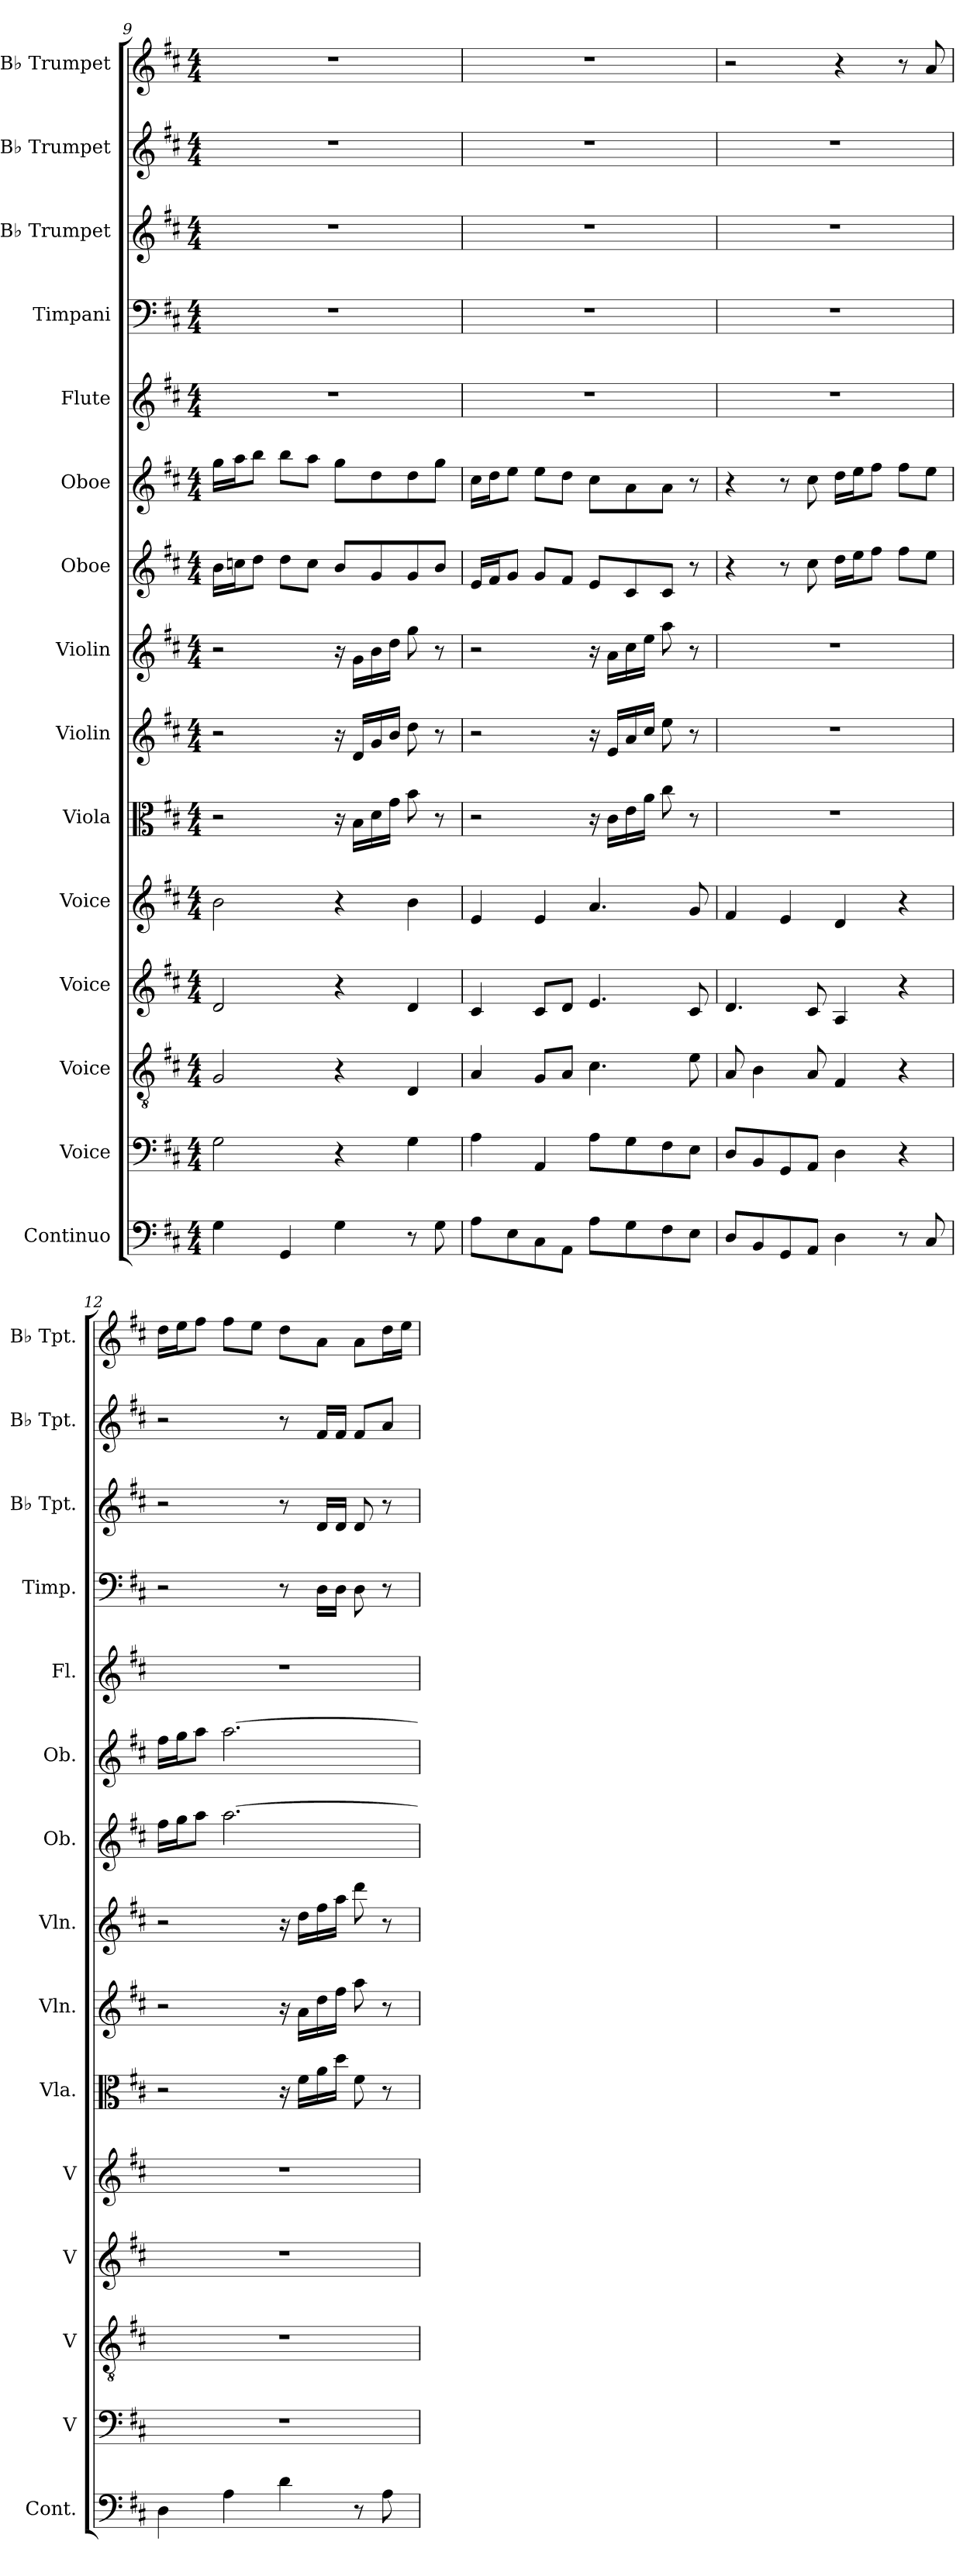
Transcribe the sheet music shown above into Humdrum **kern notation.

**kern	**kern	**kern	**kern	**kern	**kern	**kern	**kern	**kern	**kern	**kern	**kern	**kern	**kern	**kern
*part15	*part14	*part13	*part12	*part11	*part10	*part9	*part8	*part7	*part6	*part5	*part4	*part3	*part2	*part1
*staff15	*staff14	*staff13	*staff12	*staff11	*staff10	*staff9	*staff8	*staff7	*staff6	*staff5	*staff4	*staff3	*staff2	*staff1
*I"Continuo	*I"Voice	*I"Voice	*I"Voice	*I"Voice	*I"Viola	*I"Violin	*I"Violin	*I"Oboe	*I"Oboe	*I"Flute	*I"Timpani	*I"B♭ Trumpet	*I"B♭ Trumpet	*I"B♭ Trumpet
*I'Cont.	*I'V	*I'V	*I'V	*I'V	*I'Vla.	*I'Vln.	*I'Vln.	*I'Ob.	*I'Ob.	*I'Fl.	*I'Timp.	*I'B♭ Tpt.	*I'B♭ Tpt.	*I'B♭ Tpt.
*clefF4	*clefF4	*clefGv2	*clefG2	*clefG2	*clefC3	*clefG2	*clefG2	*clefG2	*clefG2	*clefG2	*clefF4	*clefG2	*clefG2	*clefG2
*k[f#c#]	*k[f#c#]	*k[f#c#]	*k[f#c#]	*k[f#c#]	*k[f#c#]	*k[f#c#]	*k[f#c#]	*k[f#c#]	*k[f#c#]	*k[f#c#]	*k[f#c#]	*k[f#c#]	*k[f#c#]	*k[f#c#]
*M4/4	*M4/4	*M4/4	*M4/4	*M4/4	*M4/4	*M4/4	*M4/4	*M4/4	*M4/4	*M4/4	*M4/4	*M4/4	*M4/4	*M4/4
=9	=9	=9	=9	=9	=9	=9	=9	=9	=9	=9	=9	=9	=9	=9
4G	2G	2G	2d	2b	2r	2r	2r	16bLL	16ggLL	1r	1r	1r	1r	1r
.	.	.	.	.	.	.	.	16ccnJ	16aaJ	.	.	.	.	.
.	.	.	.	.	.	.	.	8ddJ	8bbJ	.	.	.	.	.
4GG	.	.	.	.	.	.	.	8ddL	8bbL	.	.	.	.	.
.	.	.	.	.	.	.	.	8ccJ	8aaJ	.	.	.	.	.
4G	4r	4r	4r	4r	16r	16r	16r	8bL	8ggL	.	.	.	.	.
.	.	.	.	.	16BLL	16dLL	16gLL	.	.	.	.	.	.	.
.	.	.	.	.	16d	16g	16b	8g	8dd	.	.	.	.	.
.	.	.	.	.	16gJJ	16bJJ	16ddJJ	.	.	.	.	.	.	.
8r	4G	4D	4d	4b	8b	8dd	8gg	8g	8dd	.	.	.	.	.
8G	.	.	.	.	8r	8r	8r	8bJ	8ggJ	.	.	.	.	.
=10	=10	=10	=10	=10	=10	=10	=10	=10	=10	=10	=10	=10	=10	=10
8AL	4A	4A	4c#	4e	2r	2r	2r	16eLL	16cc#LL	1r	1r	1r	1r	1r
.	.	.	.	.	.	.	.	16f#J	16ddJ	.	.	.	.	.
8E	.	.	.	.	.	.	.	8gJ	8eeJ	.	.	.	.	.
8C#	4AA	8GL	8c#L	4e	.	.	.	8gL	8eeL	.	.	.	.	.
8AAJ	.	8AJ	8dJ	.	.	.	.	8f#J	8ddJ	.	.	.	.	.
8AL	8AL	4.c#	4.e	4.a	16r	16r	16r	8eL	8cc#L	.	.	.	.	.
.	.	.	.	.	16c#LL	16eLL	16aLL	.	.	.	.	.	.	.
8G	8G	.	.	.	16e	16a	16cc#	8c#	8a	.	.	.	.	.
.	.	.	.	.	16aJJ	16cc#JJ	16eeJJ	.	.	.	.	.	.	.
8F#	8F#	.	.	.	8cc#	8ee	8aa	8c#J	8aJ	.	.	.	.	.
8EJ	8EJ	8e	8c#	8g	8r	8r	8r	8r	8r	.	.	.	.	.
=11	=11	=11	=11	=11	=11	=11	=11	=11	=11	=11	=11	=11	=11	=11
8DL	8DL	8A	4.d	4f#	1r	1r	1r	4r	4r	1r	1r	1r	1r	2r
8BB	8BB	4B	.	.	.	.	.	.	.	.	.	.	.	.
8GG	8GG	.	.	4e	.	.	.	8r	8r	.	.	.	.	.
8AAJ	8AAJ	8A	8c#	.	.	.	.	8cc#	8cc#	.	.	.	.	.
4D	4D	4F#	4A	4d	.	.	.	16ddLL	16ddLL	.	.	.	.	4r
.	.	.	.	.	.	.	.	16eeJ	16eeJ	.	.	.	.	.
.	.	.	.	.	.	.	.	8ff#J	8ff#J	.	.	.	.	.
8r	4r	4r	4r	4r	.	.	.	8ff#L	8ff#L	.	.	.	.	8r
8C#	.	.	.	.	.	.	.	8eeJ	8eeJ	.	.	.	.	8a
=12	=12	=12	=12	=12	=12	=12	=12	=12	=12	=12	=12	=12	=12	=12
4D	1r	1r	1r	1r	2r	2r	2r	16ff#LL	16ff#LL	1r	2r	2r	2r	16ddLL
.	.	.	.	.	.	.	.	16ggJ	16ggJ	.	.	.	.	16eeJ
.	.	.	.	.	.	.	.	8aaJ	8aaJ	.	.	.	.	8ff#J
4A	.	.	.	.	.	.	.	[2.aa	[2.aa	.	.	.	.	8ff#L
.	.	.	.	.	.	.	.	.	.	.	.	.	.	8eeJ
4d	.	.	.	.	16r	16r	16r	.	.	.	8r	8r	8r	8ddL
.	.	.	.	.	16f#LL	16aLL	16ddLL	.	.	.	.	.	.	.
.	.	.	.	.	16a	16dd	16ff#	.	.	.	16DLL	16dLL	16f#LL	8aJ
.	.	.	.	.	16ddJJ	16ff#JJ	16aaJJ	.	.	.	16DJJ	16dJJ	16f#JJ	.
8r	.	.	.	.	8f#	8aa	8ddd	.	.	.	8D	8d	8f#L	8aL
8A	.	.	.	.	8r	8r	8r	.	.	.	8r	8r	8aJ	16ddL
.	.	.	.	.	.	.	.	.	.	.	.	.	.	16eeJJ
=	=	=	=	=	=	=	=	=	=	=	=	=	=	=
*-	*-	*-	*-	*-	*-	*-	*-	*-	*-	*-	*-	*-	*-	*-
